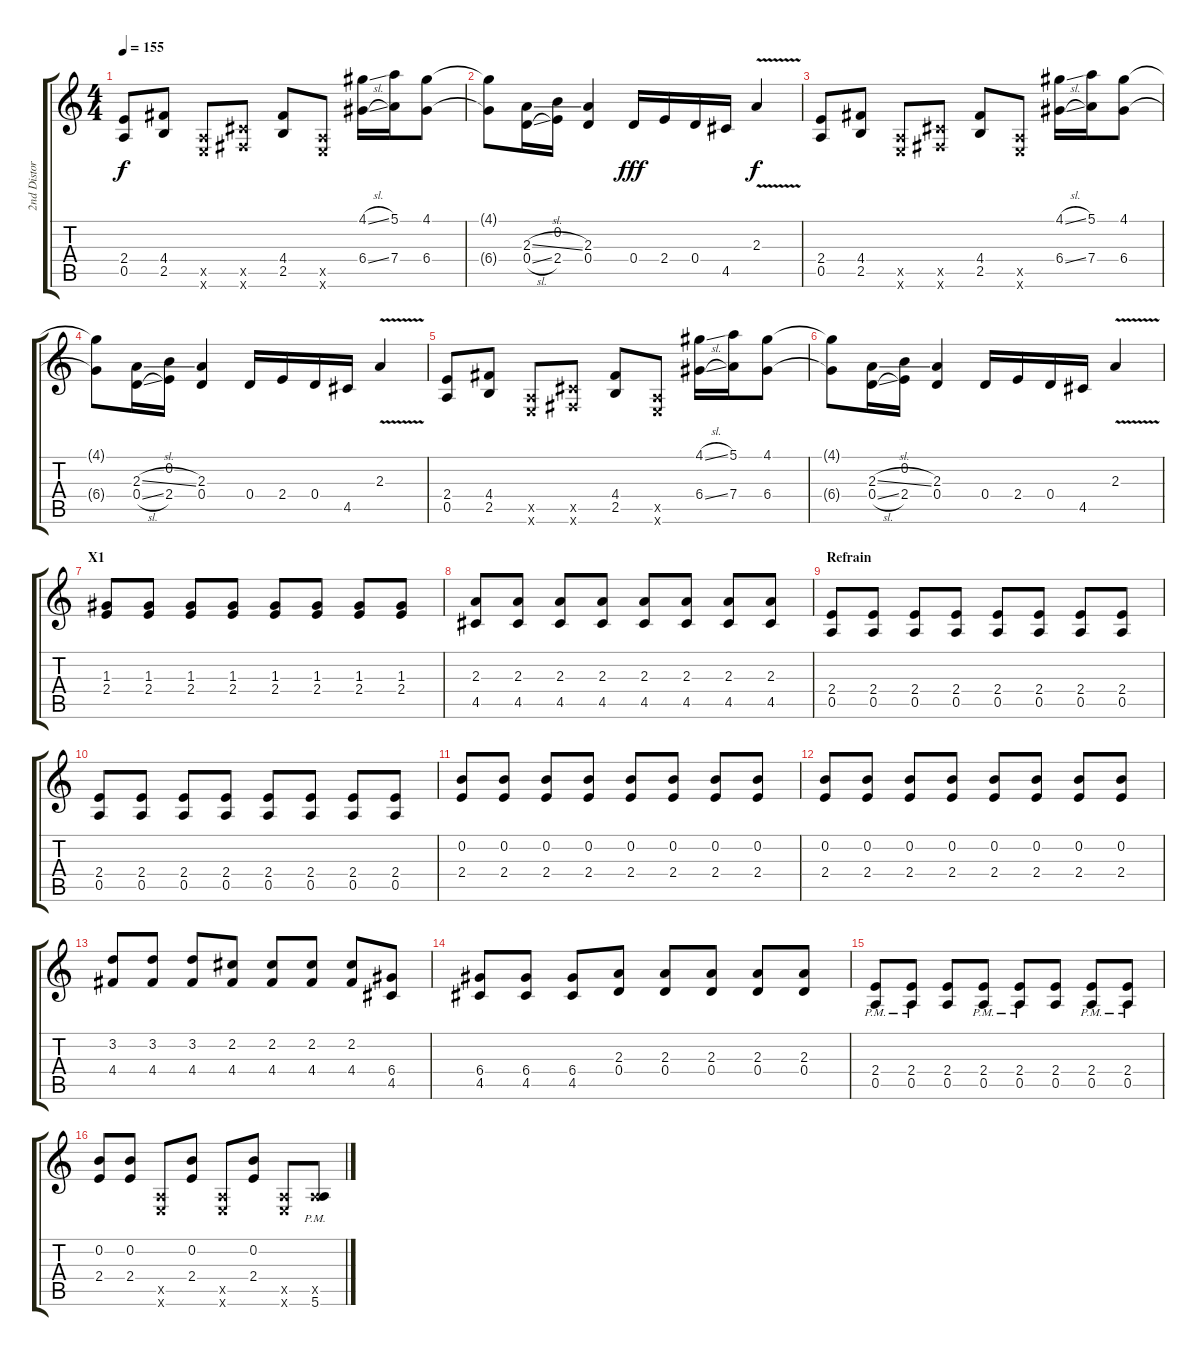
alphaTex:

\track ("2nd Distortion" "2nd Distor") {instrument distortionguitar}
\staff {score tabs}
\tuning (E4 B3 G3 D3 A2 E2) {hide}
\ts (4 4)
\tempo 155
\clef g2
\ks c
(2.4 0.5).8{dy f} (4.4 2.5).8 (0.5{x} 0.6{x}).8 (4.5{x} 2.6{x}).8 (4.4 2.5).8 (0.5{x} 0.6{x}).8 (4.1{sl} 6.4{sl}).16 (5.1 7.4).16 (4.1 6.4).8 |
(4.1{t} 6.4{t}).8 (2.3{sl} 0.4{sl}).16 (0.2 2.4).16 (2.3 0.4).4 0.4.16{dy fff} 2.4.16 0.4.16 4.5.16 2.3{v}.4{dy f} |
(2.4 0.5).8 (4.4 2.5).8 (0.5{x} 0.6{x}).8 (4.5{x} 2.6{x}).8 (4.4 2.5).8 (0.5{x} 0.6{x}).8 (4.1{sl} 6.4{sl}).16 (5.1 7.4).16 (4.1 6.4).8 |
(4.1{t} 6.4{t}).8 (2.3{sl} 0.4{sl}).16 (0.2 2.4).16 (2.3 0.4).4 0.4.16 2.4.16 0.4.16 4.5.16 2.3{v}.4 |
(2.4 0.5).8 (4.4 2.5).8 (0.5{x} 0.6{x}).8 (4.5{x} 2.6{x}).8 (4.4 2.5).8 (0.5{x} 0.6{x}).8 (4.1{sl} 6.4{sl}).16 (5.1 7.4).16 (4.1 6.4).8 |
(4.1{t} 6.4{t}).8 (2.3{sl} 0.4{sl}).16 (0.2 2.4).16 (2.3 0.4).4 0.4.16 2.4.16 0.4.16 4.5.16 2.3{v}.4 |
\section ("" "X1")
(1.3 2.4).8 (1.3 2.4).8 (1.3 2.4).8 (1.3 2.4).8 (1.3 2.4).8 (1.3 2.4).8 (1.3 2.4).8 (1.3 2.4).8 |
(2.3 4.5).8 (2.3 4.5).8 (2.3 4.5).8 (2.3 4.5).8 (2.3 4.5).8 (2.3 4.5).8 (2.3 4.5).8 (2.3 4.5).8 |
\section ("" "Refrain")
(2.4 0.5).8 (2.4 0.5).8 (2.4 0.5).8 (2.4 0.5).8 (2.4 0.5).8 (2.4 0.5).8 (2.4 0.5).8 (2.4 0.5).8 |
(2.4 0.5).8 (2.4 0.5).8 (2.4 0.5).8 (2.4 0.5).8 (2.4 0.5).8 (2.4 0.5).8 (2.4 0.5).8 (2.4 0.5).8 |
(0.2 2.4).8 (0.2 2.4).8 (0.2 2.4).8 (0.2 2.4).8 (0.2 2.4).8 (0.2 2.4).8 (0.2 2.4).8 (0.2 2.4).8 |
(0.2 2.4).8 (0.2 2.4).8 (0.2 2.4).8 (0.2 2.4).8 (0.2 2.4).8 (0.2 2.4).8 (0.2 2.4).8 (0.2 2.4).8 |
(3.2 4.4).8 (3.2 4.4).8 (3.2 4.4).8 (2.2 4.4).8 (2.2 4.4).8 (2.2 4.4).8 (2.2 4.4).8 (6.4 4.5).8 |
(6.4 4.5).8 (6.4 4.5).8 (6.4 4.5).8 (2.3 0.4).8 (2.3 0.4).8 (2.3 0.4).8 (2.3 0.4).8 (2.3 0.4).8 |
(2.4{pm} 0.5{pm}).8 (2.4{pm} 0.5{pm}).8 (2.4 0.5).8 (2.4{pm} 0.5{pm}).8 (2.4{pm} 0.5{pm}).8 (2.4 0.5).8 (2.4{pm} 0.5{pm}).8 (2.4{pm} 0.5{pm}).8 |
(0.2 2.4).8 (0.2 2.4).8 (0.5{x} 0.6{x}).8 (0.2 2.4).8 (0.5{x} 0.6{x}).8 (0.2 2.4).8 (0.5{x} 0.6{x}).8 (0.5{x} 5.6{pm}).8
